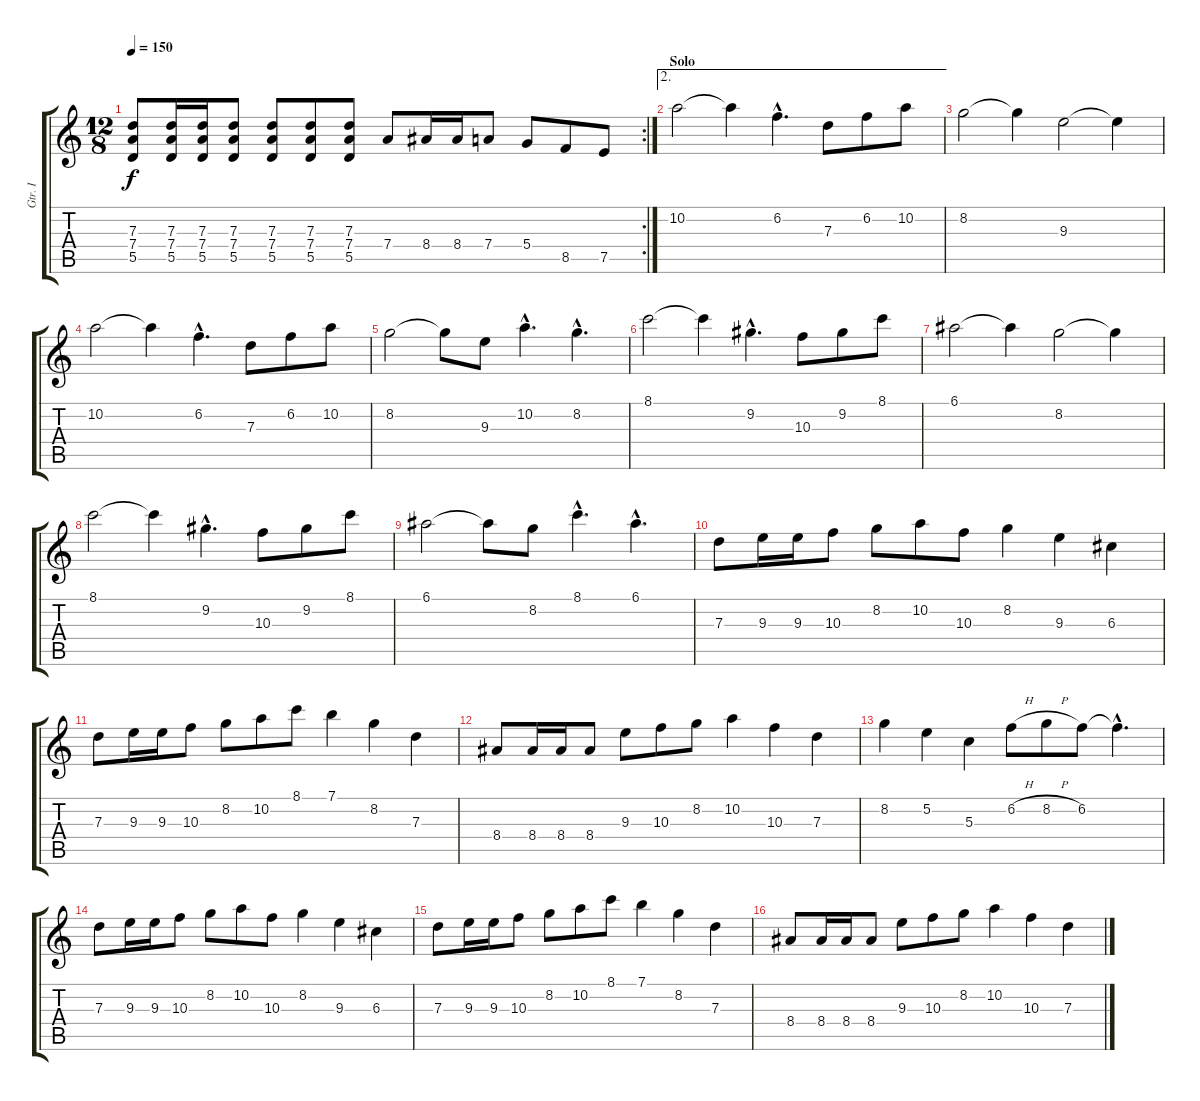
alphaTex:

\track ("Gtr. I" "Gtr. I") {instrument distortionguitar}
\staff {score tabs}
\tuning (E4 B3 G3 D3 A2 E2) {hide}
\rc 2
\ts (12 8)
\tempo 150
\clef g2
\ks c
(7.3 7.4 5.5).8{dy f} (7.3 7.4 5.5).16 (7.3 7.4 5.5).16 (7.3 7.4 5.5).8 (7.3 7.4 5.5).8 (7.3 7.4 5.5).8 (7.3 7.4 5.5).8 7.4.8 8.4.16 8.4.16 7.4.8 5.4.8 8.5.8 7.5.8 |
\ae 2
\section ("" "Solo")
10.2.2 10.2{t}.4 6.2{hac}.4{d} 7.3.8 6.2.8 10.2.8 |
8.2.2 8.2{t}.4 9.3.2 9.3{t}.4 |
10.2.2 10.2{t}.4 6.2{hac}.4{d} 7.3.8 6.2.8 10.2.8 |
8.2.2 8.2{t}.8 9.3.8 10.2{hac}.4{d} 8.2{hac}.4{d} |
8.1.2 8.1{t}.4 9.2{hac}.4{d} 10.3.8 9.2.8 8.1.8 |
6.1.2 6.1{t}.4 8.2.2 8.2{t}.4 |
8.1.2 8.1{t}.4 9.2{hac}.4{d} 10.3.8 9.2.8 8.1.8 |
6.1.2 6.1{t}.8 8.2.8 8.1{hac}.4{d} 6.1{hac}.4{d} |
7.3.8 9.3.16 9.3.16 10.3.8 8.2.8 10.2.8 10.3.8 8.2.4 9.3.4 6.3.4 |
7.3.8 9.3.16 9.3.16 10.3.8 8.2.8 10.2.8 8.1.8 7.1.4 8.2.4 7.3.4 |
8.4.8 8.4.16 8.4.16 8.4.8 9.3.8 10.3.8 8.2.8 10.2.4 10.3.4 7.3.4 |
8.2.4 5.2.4 5.3.4 6.2{h}.8 8.2{h}.8 6.2.8 6.2{hac t}.4{d} |
7.3.8 9.3.16 9.3.16 10.3.8 8.2.8 10.2.8 10.3.8 8.2.4 9.3.4 6.3.4 |
7.3.8 9.3.16 9.3.16 10.3.8 8.2.8 10.2.8 8.1.8 7.1.4 8.2.4 7.3.4 |
8.4.8 8.4.16 8.4.16 8.4.8 9.3.8 10.3.8 8.2.8 10.2.4 10.3.4 7.3.4
